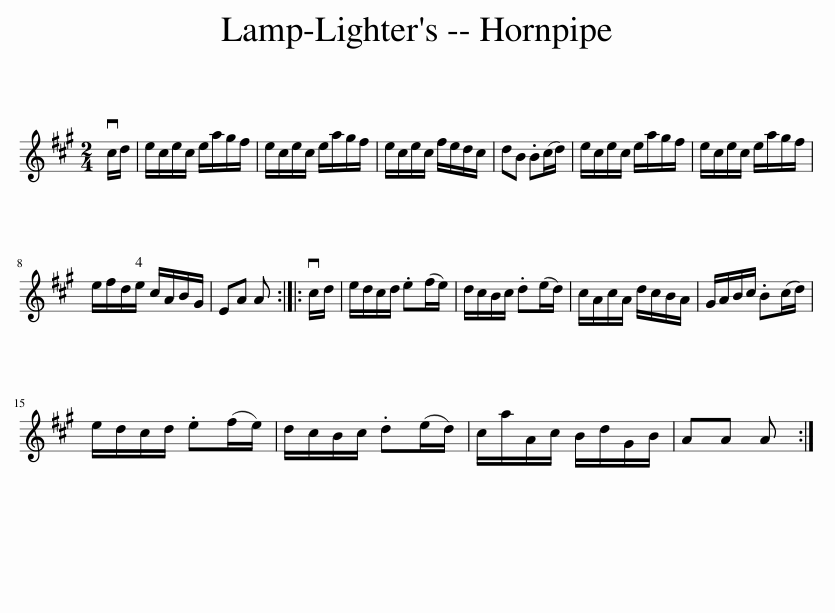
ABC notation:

X:1
L:1/8
M:2/4
I:linebreak $
K:A
V:1 treble
V:1
 vc/d/ | e/c/e/c/ e/a/g/f/ | e/c/e/c/ e/a/g/f/ | e/c/e/c/ f/e/d/c/ | dB .B(c/d/) | %5
 e/c/e/c/ e/a/g/f/ | e/c/e/c/ e/a/g/f/ |$ e/f/d/e/ c/A/B/G/ | EA A :: vc/d/ | %10
 e/d/c/d/ .e(f/e/) | d/c/B/c/ .d(e/d/) | c/A/c/A/ d/c/B/A/ | G/A/B/c/ .B(c/d/) |$ e/d/c/d/ .e(f/e/) | %15
 d/c/B/c/ .d(e/d/) | c/a/A/c/ B/d/G/B/ | AA A :| %18
